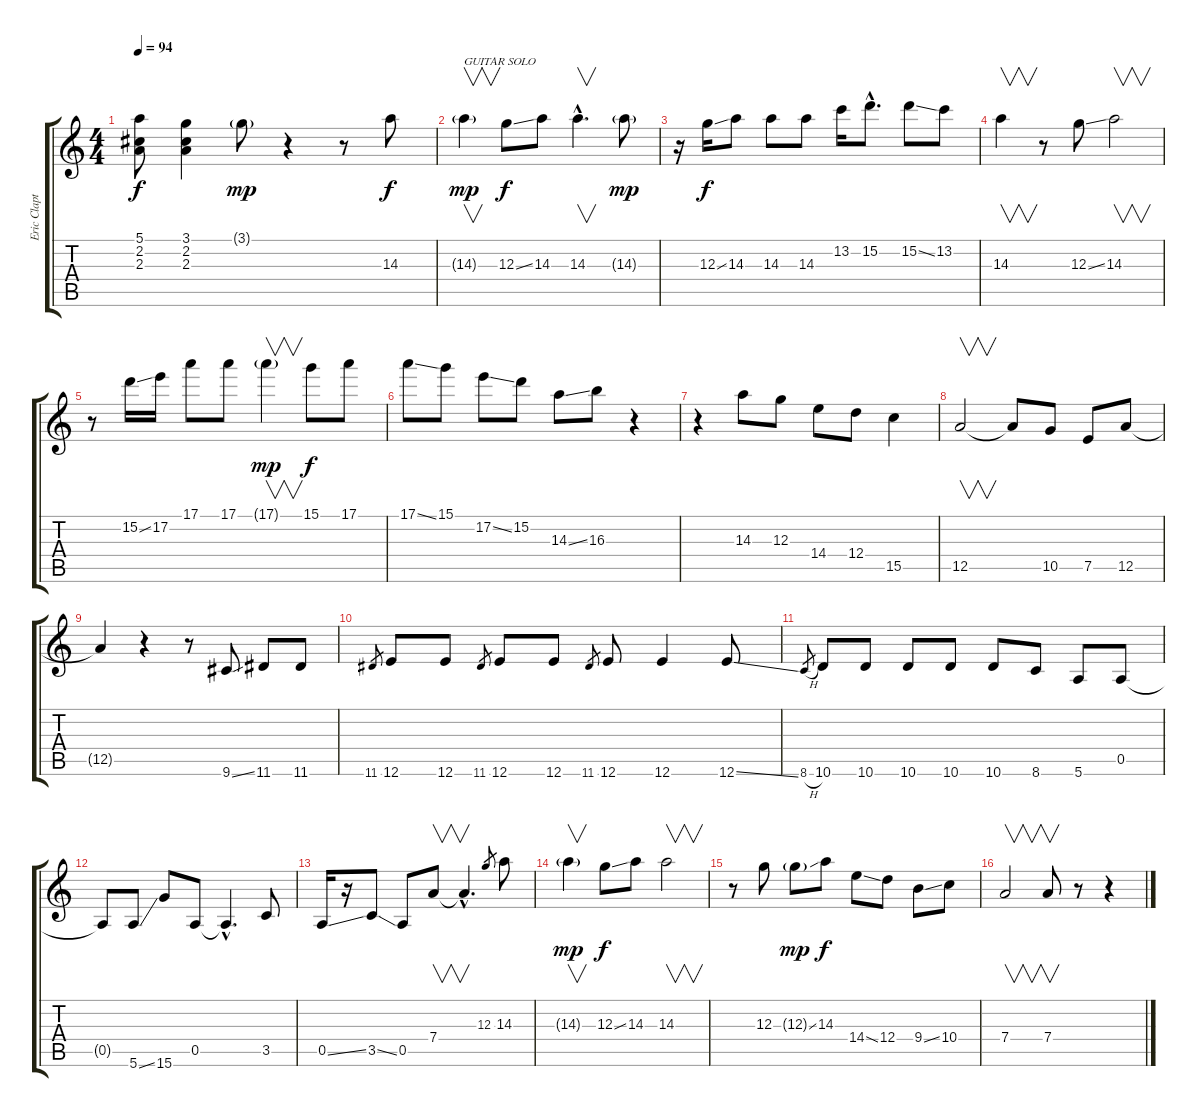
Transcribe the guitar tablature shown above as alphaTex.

\track ("Eric Clapton" "Eric Clapt") {instrument electricguitarclean}
\staff {score tabs}
\tuning (E4 B3 G3 D3 A2 E2) {hide}
\ts (4 4)
\tempo 94
\clef g2
\ks c
(5.1{t} 2.2{t} 2.3{t}).8{dy f} (3.1 2.2 2.3).4 3.1{g}.8{dy mp} r.4 r.8 14.3.8{dy f} |
14.3{g}.4{v txt "GUITAR SOLO" dy mp} 12.3{ss}.8{dy f} 14.3.8 14.3{hac}.4{v d} 14.3{g}.8{dy mp} |
r.16 12.3{ss}.16{dy f} 14.3.8 14.3.8 14.3.8 13.2.16 15.2{hac}.8{d} 15.2{ss}.8 13.2.8 |
14.3.4{v} r.8 12.3{ss}.8 14.3.2{v} |
r.8 15.2{ss}.16 17.2.16 17.1.8 17.1.8 17.1{g}.4{v dy mp} 15.1.8{dy f} 17.1.8 |
17.1{ss}.8 15.1.8 17.2{ss}.8 15.2.8 14.3{ss}.8 16.3.8 r.4 |
r.4 14.3.8 12.3.8 14.4.8 12.4.8 15.5.4 |
12.5.2{v} 12.5{t}.8 10.5.8 7.5.8 12.5.8 |
12.5{t}.4 r.4 r.8 9.6{ss}.8 11.6.8 11.6.8 |
11.6.8{gr} 12.6.8 12.6.8 11.6.8{gr} 12.6.8 12.6.8 11.6.8{gr} 12.6.8 12.6.4 12.6{ss}.8 |
8.6{h}.8{gr} 10.6.8 10.6.8 10.6.8 10.6.8 10.6.8 8.6.8 5.6.8 0.5.8 |
0.5{t}.8 5.6{ss}.8 15.6.8 0.5.8 0.5{hac t}.4{d} 3.5.8 |
0.5{ss}.16 r.16 3.5{ss}.8 0.5.8 7.4.8{v} 7.4{hac t}.4{v d} 12.3.8{gr} 14.3.8 |
14.3{g}.4{v dy mp} 12.3{ss}.8{dy f} 14.3.8 14.3.2{v} |
r.8 12.3.8 12.3{ss g}.8{dy mp} 14.3.8{dy f} 14.4{ss}.8 12.4.8 9.4{ss}.8 10.4.8 |
7.4.2{v} 7.4.8{v} r.8 r.4
